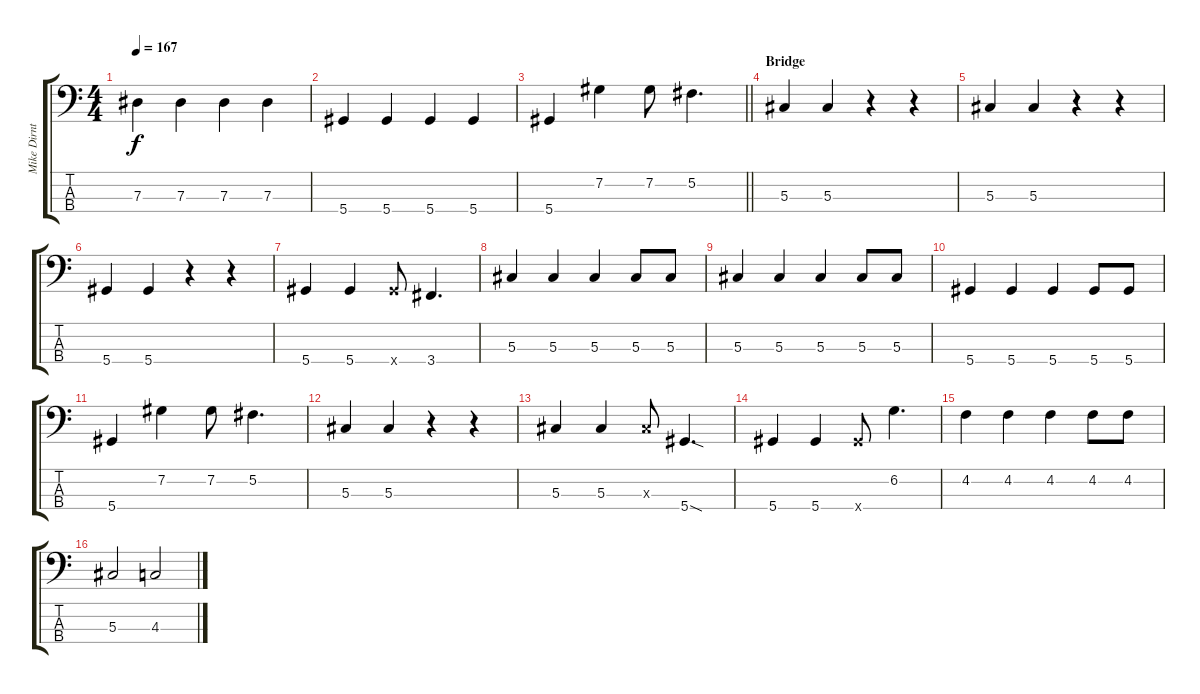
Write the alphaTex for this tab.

\track ("Mike Dirnt - Bass" "Mike Dirnt") {instrument electricbasspick}
\staff {score tabs}
\tuning (Gb2 Db2 Ab1 Eb1) {hide}
\ts (4 4)
\tempo 167
\clef f4
\ks c
7.3.4{dy f} 7.3.4 7.3.4 7.3.4 |
5.4.4 5.4.4 5.4.4 5.4.4 |
\barLineRight lightlight
5.4.4 7.2.4 7.2.8 5.2.4{d} |
\section ("" "Bridge")
5.3.4 5.3.4 r.4 r.4 |
5.3.4 5.3.4 r.4 r.4 |
5.4.4 5.4.4 r.4 r.4 |
5.4.4 5.4.4 5.4{x}.8 3.4.4{d} |
5.3.4 5.3.4 5.3.4 5.3.8 5.3.8 |
5.3.4 5.3.4 5.3.4 5.3.8 5.3.8 |
5.4.4 5.4.4 5.4.4 5.4.8 5.4.8 |
5.4.4 7.2.4 7.2.8 5.2.4{d} |
5.3.4 5.3.4 r.4 r.4 |
5.3.4 5.3.4 5.3{x}.8 5.4{sod}.4{d} |
5.4.4 5.4.4 5.4{x}.8 6.2.4{d} |
4.2.4 4.2.4 4.2.4 4.2.8 4.2.8 |
5.3.2 4.3.2
